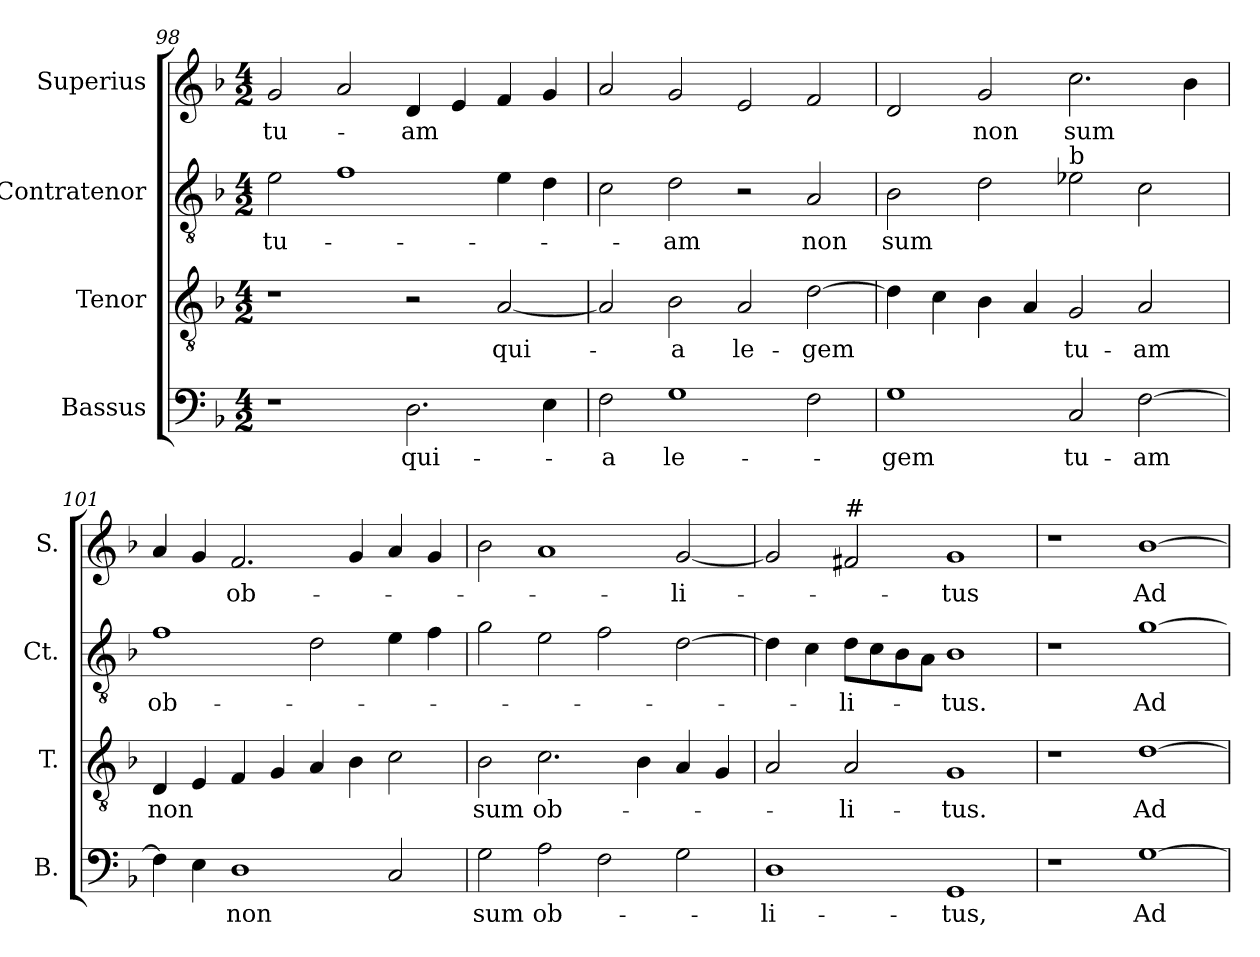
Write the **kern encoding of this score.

**kern	**text	**kern	**text	**kern	**text	**kern	**text
*part4	*part4	*part3	*part3	*part2	*part2	*part1	*part1
*staff4	*staff4	*staff3	*staff3	*staff2	*staff2	*staff1	*staff1
*I"Bassus	*	*I"Tenor	*	*I"Contratenor	*	*I"Superius	*
*I'B.	*	*I'T.	*	*I'Ct.	*	*I'S.	*
*clefF4	*	*clefGv2	*	*clefGv2	*	*clefG2	*
*	*	*ITrd7c12	*	*ITrd7c12	*	*	*
*k[b-]	*	*k[b-]	*	*k[b-]	*	*k[b-]	*
*F:	*	*F:	*	*F:	*	*F:	*
*M4/2	*	*M4/2	*	*M4/2	*	*M4/2	*
=98	=98	=98	=98	=98	=98	=98	=98
!	!	!	!	!	!LO:LY:b:color=#000000	!	!
!	!	!	!	!	!	!	!LO:LY:b:color=#000000
1r	.	1r	.	2Ei\	tu-	2gi/	tu-
.	.	.	.	1Fi	.	2ai/	.
!	!LO:LY:b:color=#000000	!	!	!	!	!	!
!	!	!	!	!	!	!	!LO:LY:b:color=#000000
2.Di\	qui-	2r	.	.	.	4di/	-am
.	.	.	.	.	.	4ei/	.
!	!	!	!LO:LY:b:color=#000000	!	!	!	!
.	.	[<2AAi/	qui-	4Ei\	.	4fi/	.
4Ei\	.	.	.	4Di\	.	4gi/	.
=99	=99	=99	=99	=99	=99	=99	=99
!	!LO:LY:b:color=#000000	!	!	!	!	!	!
2Fi\	-a	2AAi/]	.	2Ci\	.	2ai/	.
!	!LO:LY:b:color=#000000	!	!	!	!	!	!
!	!	!	!LO:LY:b:color=#000000	!	!	!	!
!	!	!	!	!	!LO:LY:b:color=#000000	!	!
1Gi	le-	2BB-i\	-a	2Di\	-am	2gi/	.
!	!	!	!LO:LY:b:color=#000000	!	!	!	!
.	.	2AAi/	le-	2r	.	2ei/	.
!	!	!	!LO:LY:b:color=#000000	!	!	!	!
!	!	!	!	!	!LO:LY:b:color=#000000	!	!
2Fi\	.	[>2Di\	-gem	2AAi/	non	2fi/	.
!!LO:LB:g=z
=100	=100	=100	=100	=100	=100	=100	=100
!	!LO:LY:b:color=#000000	!	!	!	!	!	!
!	!	!	!	!	!LO:LY:b:color=#000000	!	!
1Gi	-gem	4Di\]	.	2BB-i\	sum	2di/	.
.	.	4Ci\	.	.	.	.	.
!	!	!	!	!	!	!	!LO:LY:b:color=#000000
.	.	4BB-i\	.	2Di\	.	2gi/	non
.	.	4AAi/	.	.	.	.	.
!	!LO:LY:b:color=#000000	!	!	!	!	!	!
!	!	!	!LO:LY:b:color=#000000	!	!	!	!
!	!	!	!	!LO:TX:a:t=b	!	!	!
!	!	!	!	!	!	!	!LO:LY:b:color=#000000
2Ci/	tu-	2GGi/	tu-	2E-i\	.	2.cci\	sum
!	!LO:LY:b:color=#000000	!	!	!	!	!	!
!	!	!	!LO:LY:b:color=#000000	!	!	!	!
[>2Fi\	-am	2AAi/	-am	2Ci\	.	.	.
.	.	.	.	.	.	4b-i\	.
=101	=101	=101	=101	=101	=101	=101	=101
!	!	!	!LO:LY:b:color=#000000	!	!	!	!
!	!	!	!	!	!LO:LY:b:color=#000000	!	!
4Fi\]	.	4DDi/	non	1Fi	ob-	4ai/	.
4Ei\	.	4EEi/	.	.	.	4gi/	.
!	!LO:LY:b:color=#000000	!	!	!	!	!	!
!	!	!	!	!	!	!	!LO:LY:b:color=#000000
1Di	non	4FFi/	.	.	.	2.fi/	ob-
.	.	4GGi/	.	.	.	.	.
.	.	4AAi/	.	2Di\	.	.	.
.	.	4BB-i\	.	.	.	4gi/	.
2Ci/	.	2Ci\	.	4Ei\	.	4ai/	.
.	.	.	.	4Fi\	.	4gi/	.
=102	=102	=102	=102	=102	=102	=102	=102
!	!LO:LY:b:color=#000000	!	!	!	!	!	!
!	!	!	!LO:LY:b:color=#000000	!	!	!	!
2Gi\	sum	2BB-i\	sum	2Gi\	.	2b-i\	.
!	!LO:LY:b:color=#000000	!	!	!	!	!	!
!	!	!	!LO:LY:b:color=#000000	!	!	!	!
2Ai\	ob-	2.Ci\	ob-	2Ei\	.	1ai	.
2Fi\	.	.	.	2Fi\	.	.	.
.	.	4BB-i\	.	.	.	.	.
!	!	!	!	!	!	!	!LO:LY:b:color=#000000
2Gi\	.	4AAi/	.	[>2Di\	.	[<2gi/	-li-
.	.	4GGi/	.	.	.	.	.
=103	=103	=103	=103	=103	=103	=103	=103
!	!LO:LY:b:color=#000000	!	!	!	!	!	!
1Di	-li-	2AAi/	.	4Di\]	.	2gi/]	.
.	.	.	.	4Ci\	.	.	.
!	!	!	!LO:LY:b:color=#000000	!	!	!	!
!	!	!	!	!	!	!LO:TX:a:t=#	!
!	!	!	!	!	!LO:LY:b:color=#000000	!	!
.	.	2AAi/	-li-	8Di\L	-li-	2f#i/	.
.	.	.	.	8Ci\	.	.	.
.	.	.	.	8BB-i\	.	.	.
.	.	.	.	8AAi\J	.	.	.
!	!LO:LY:b:color=#000000	!	!	!	!	!	!
!	!	!	!LO:LY:b:color=#000000	!	!	!	!
!	!	!	!	!	!LO:LY:b:color=#000000	!	!
!	!	!	!	!	!	!	!LO:LY:b:color=#000000
1GGi	-tus,	1GGi	-tus.	1BB-i	-tus.	1gi	-tus
!!LO:PB:g=z
=104	=104	=104	=104	=104	=104	=104	=104
1r	.	1r	.	1r	.	1r	.
!	!LO:LY:b:color=#000000	!	!	!	!	!	!
!	!	!	!LO:LY:b:color=#000000	!	!	!	!
!	!	!	!	!	!LO:LY:b:color=#000000	!	!
!	!	!	!	!	!	!	!LO:LY:b:color=#000000
[>1Gi	Ad-	[>1Di	Ad-	[>1Gi	Ad-	[>1b-i	Ad-
=	=	=	=	=	=	=	=
*-	*-	*-	*-	*-	*-	*-	*-
